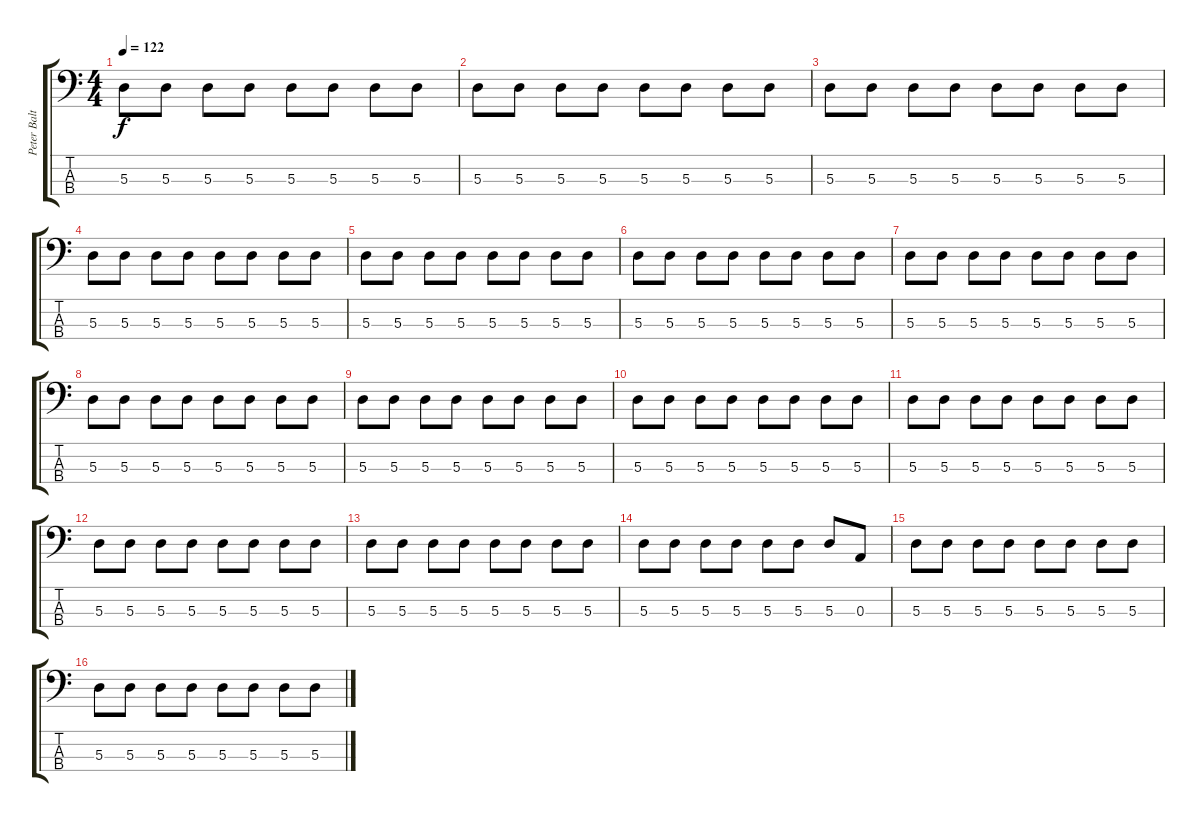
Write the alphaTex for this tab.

\track ("Peter Baltes" "Peter Balt") {instrument electricbassfinger}
\staff {score tabs}
\tuning (G2 D2 A1 E1) {hide}
\ts (4 4)
\tempo 122
\clef f4
\ks c
5.3.8{dy f} 5.3.8 5.3.8 5.3.8 5.3.8 5.3.8 5.3.8 5.3.8 |
5.3.8 5.3.8 5.3.8 5.3.8 5.3.8 5.3.8 5.3.8 5.3.8 |
5.3.8 5.3.8 5.3.8 5.3.8 5.3.8 5.3.8 5.3.8 5.3.8 |
5.3.8 5.3.8 5.3.8 5.3.8 5.3.8 5.3.8 5.3.8 5.3.8 |
5.3.8 5.3.8 5.3.8 5.3.8 5.3.8 5.3.8 5.3.8 5.3.8 |
5.3.8 5.3.8 5.3.8 5.3.8 5.3.8 5.3.8 5.3.8 5.3.8 |
5.3.8 5.3.8 5.3.8 5.3.8 5.3.8 5.3.8 5.3.8 5.3.8 |
5.3.8 5.3.8 5.3.8 5.3.8 5.3.8 5.3.8 5.3.8 5.3.8 |
5.3.8 5.3.8 5.3.8 5.3.8 5.3.8 5.3.8 5.3.8 5.3.8 |
5.3.8 5.3.8 5.3.8 5.3.8 5.3.8 5.3.8 5.3.8 5.3.8 |
5.3.8 5.3.8 5.3.8 5.3.8 5.3.8 5.3.8 5.3.8 5.3.8 |
5.3.8 5.3.8 5.3.8 5.3.8 5.3.8 5.3.8 5.3.8 5.3.8 |
5.3.8 5.3.8 5.3.8 5.3.8 5.3.8 5.3.8 5.3.8 5.3.8 |
5.3.8 5.3.8 5.3.8 5.3.8 5.3.8 5.3.8 5.3.8 0.3.8 |
5.3.8 5.3.8 5.3.8 5.3.8 5.3.8 5.3.8 5.3.8 5.3.8 |
5.3.8 5.3.8 5.3.8 5.3.8 5.3.8 5.3.8 5.3.8 5.3.8
